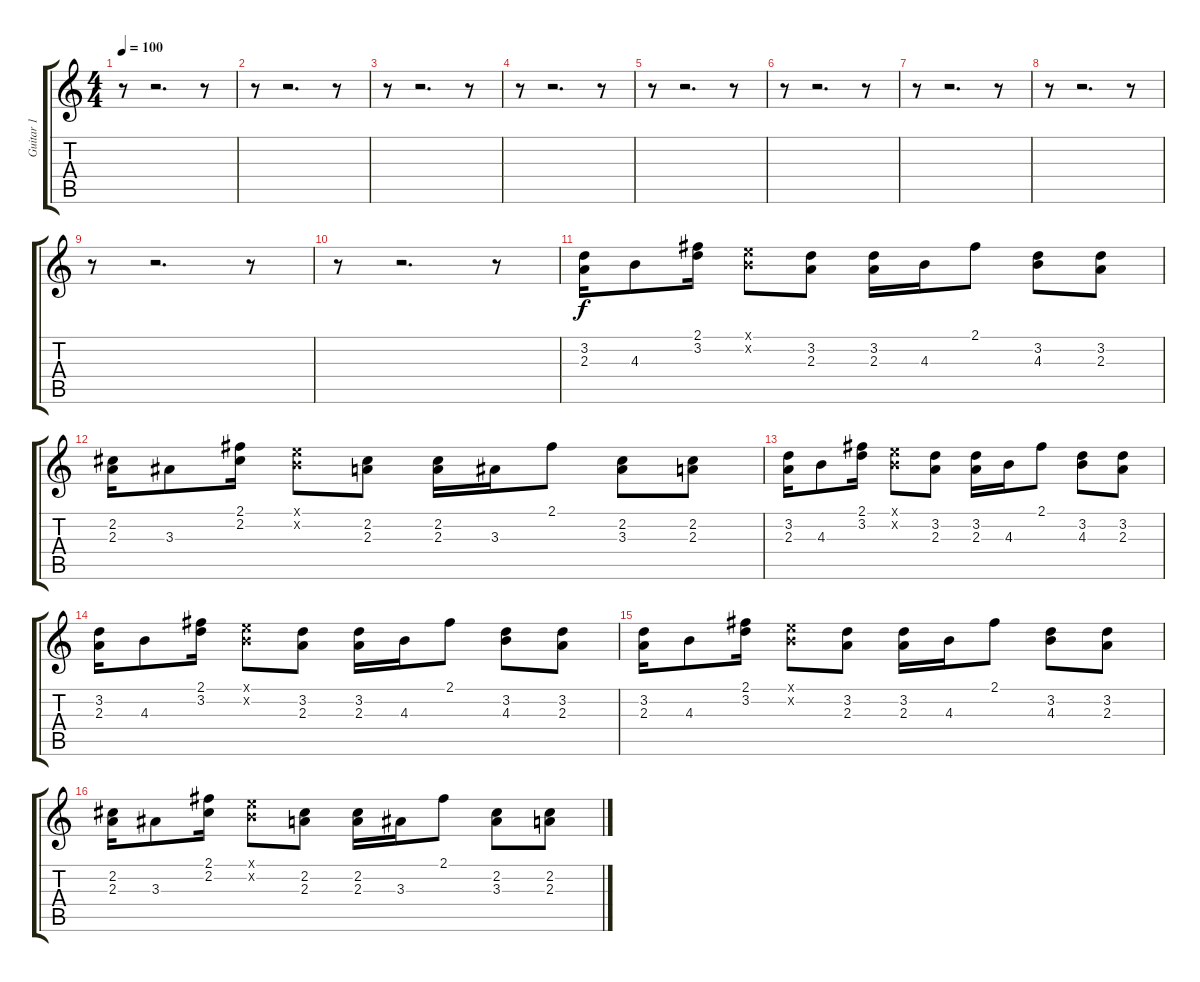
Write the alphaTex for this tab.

\track ("Guitar 1" "Guitar 1") {instrument electricguitarclean}
\staff {score tabs}
\tuning (E4 B3 G3 D3 A2 E2) {hide}
\ts (4 4)
\tempo 100
\clef g2
\ks c
r.8{dy f} r.2{d} r.8 |
r.8 r.2{d} r.8 |
r.8 r.2{d} r.8 |
r.8 r.2{d} r.8 |
r.8 r.2{d} r.8 |
r.8 r.2{d} r.8 |
r.8 r.2{d} r.8 |
r.8 r.2{d} r.8 |
r.8 r.2{d} r.8 |
r.8 r.2{d} r.8 |
(3.2 2.3).16 4.3.8 (2.1 3.2).16 (0.1{x} 0.2{x}).8 (3.2 2.3).8 (3.2 2.3).16 4.3.16 2.1.8 (3.2 4.3).8 (3.2 2.3).8 |
(2.2 2.3).16 3.3.8 (2.1 2.2).16 (0.1{x} 0.2{x}).8 (2.2 2.3).8 (2.2 2.3).16 3.3.16 2.1.8 (2.2 3.3).8 (2.2 2.3).8 |
(3.2 2.3).16 4.3.8 (2.1 3.2).16 (0.1{x} 0.2{x}).8 (3.2 2.3).8 (3.2 2.3).16 4.3.16 2.1.8 (3.2 4.3).8 (3.2 2.3).8 |
(3.2 2.3).16 4.3.8 (2.1 3.2).16 (0.1{x} 0.2{x}).8 (3.2 2.3).8 (3.2 2.3).16 4.3.16 2.1.8 (3.2 4.3).8 (3.2 2.3).8 |
(3.2 2.3).16 4.3.8 (2.1 3.2).16 (0.1{x} 0.2{x}).8 (3.2 2.3).8 (3.2 2.3).16 4.3.16 2.1.8 (3.2 4.3).8 (3.2 2.3).8 |
(2.2 2.3).16 3.3.8 (2.1 2.2).16 (0.1{x} 0.2{x}).8 (2.2 2.3).8 (2.2 2.3).16 3.3.16 2.1.8 (2.2 3.3).8 (2.2 2.3).8
